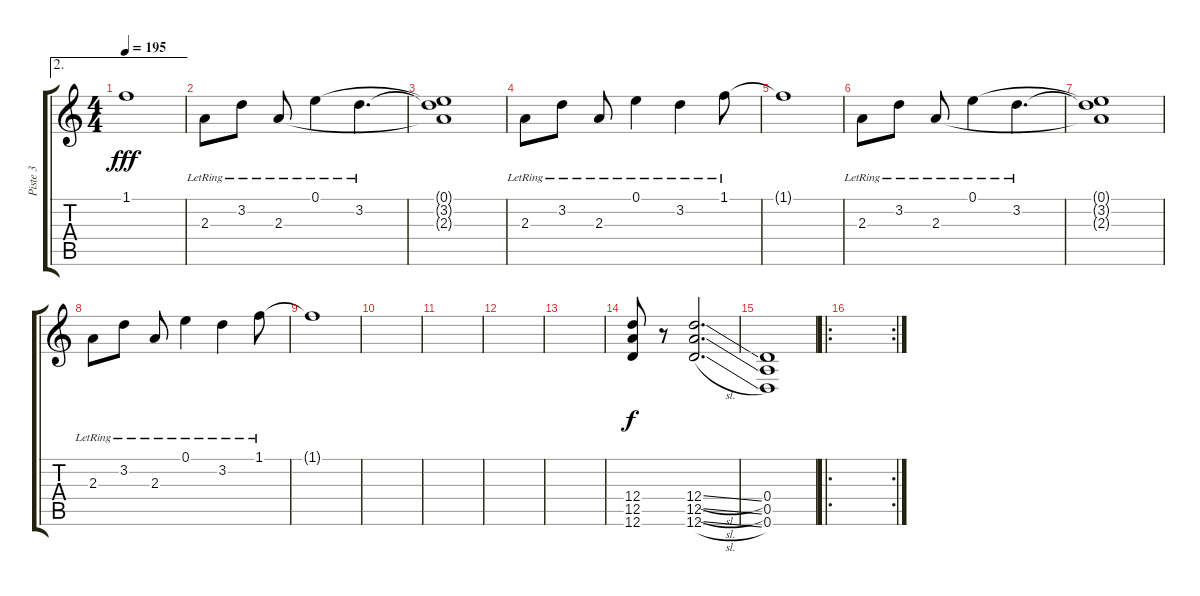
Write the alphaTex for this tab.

\track ("Piste 3" "Piste 3") {instrument overdrivenguitar}
\staff {score tabs}
\tuning (E4 B3 G3 D3 A2 D2) {hide}
\ae 2
\ts (4 4)
\tempo 195
\clef g2
\ks c
1.1{t}.1{dy fff} |
2.3{lr}.8{volume 12} 3.2{lr}.8 2.3{lr}.8 0.1{lr}.4 3.2{lr}.4{d} |
(0.1{t} 3.2{t} 2.3{t}).1 |
2.3{lr}.8 3.2{lr}.8 2.3{lr}.8 0.1{lr}.4 3.2{lr}.4 1.1{lr}.8 |
1.1{t}.1 |
2.3{lr}.8{volume 12} 3.2{lr}.8 2.3{lr}.8 0.1{lr}.4 3.2{lr}.4{d} |
(0.1{t} 3.2{t} 2.3{t}).1 |
2.3{lr}.8 3.2{lr}.8 2.3{lr}.8 0.1{lr}.4 3.2{lr}.4 1.1{lr}.8 |
1.1{t}.1 |
|
|
|
|
(12.4 12.5 12.6).8{dy f} r.8 (12.4{sl} 12.5{sl} 12.6{sl}).2{d} |
(0.4 0.5 0.6).1 |
\ro
\rc 2
